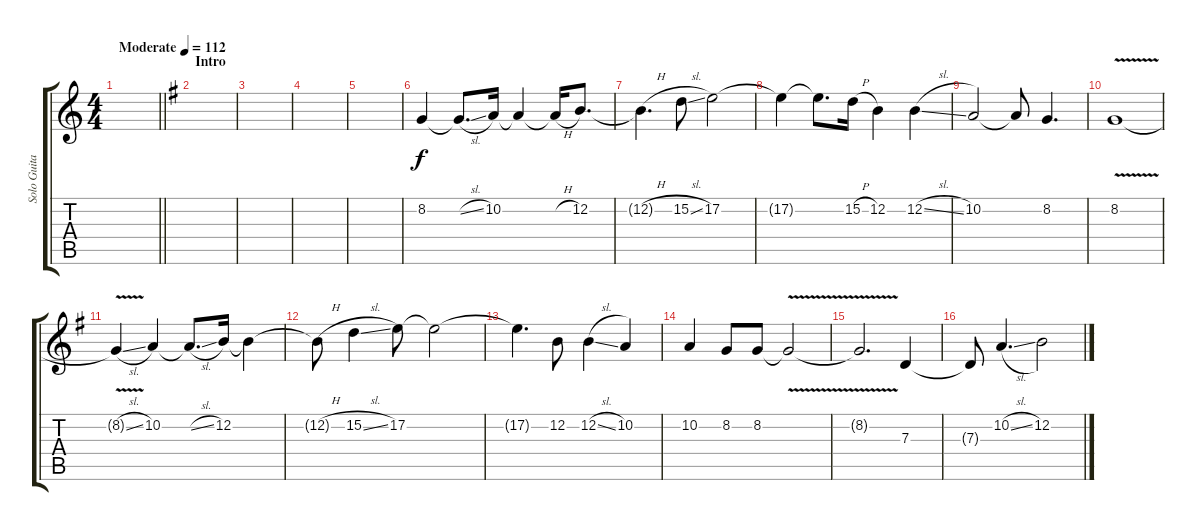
\track ("Solo Guitar" "Solo Guita") {instrument lead2sawtooth}
\staff {score tabs}
\tuning (E4 B3 G3 D3 A2 E2) {hide}
\ts (4 4)
\tempo (112 "Moderate")
\clef g2
\barLineRight lightlight
\ks c
|
\section ("" "Intro")
\ks g
|
|
|
|
8.2.4 8.2{sl t}.8{d} 10.2.16 10.2{t}.4 10.2{h t}.16 12.2.8{d} |
12.2{h t}.4{d} 15.2{sl}.8 17.2.2 |
17.2{t}.4 17.2{t}.8{d} 15.2{h}.16 12.2.4 12.2{sl}.4 |
10.2.2 10.2{t}.8 8.2.4{d} |
8.2{v}.1 |
8.2{sl t}.4 10.2.4 10.2{sl t}.8{d} 12.2.16 12.2{t}.4 |
12.2{h t}.8 15.2{sl}.4 17.2.8 17.2{t}.2 |
17.2{t}.4{d} 12.2.8 12.2{sl}.4 10.2.4 |
10.2.4 8.2.8 8.2.8 8.2{v t}.2 |
8.2{v t}.2{d} 7.3.4 |
7.3{t}.8 10.2{sl}.4{d} 12.2{h}.2
